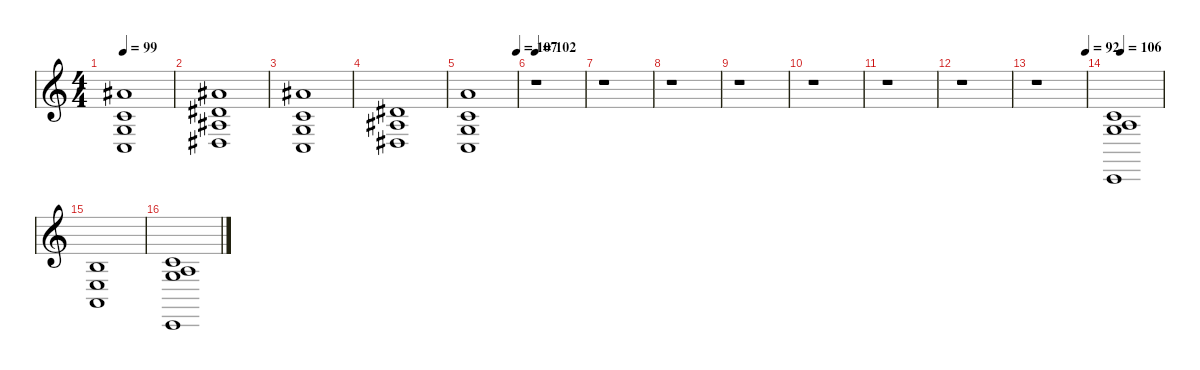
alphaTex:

\defaultSystemsLayout 4
\hideDynamics
\bracketExtendMode nobrackets
\singleTrackTrackNamePolicy hidden
\multiTrackTrackNamePolicy hidden
\firstSystemTrackNameMode fullname
\firstSystemTrackNameOrientation horizontal
\otherSystemsTrackNameOrientation horizontal
\track ("Synth" "vln.") {instrument stringensemble1}
\staff {score}
\tuning (E4 C4 G3 C3 G2 C2)
\ts (4 4)
\tempo 99
\clef g2
\ks c
(15.3{acc #} 12.4 12.5 12.6).1{dy f beam Up} |
(15.3{acc #} 15.4{acc #} 15.5{acc #} 15.6{acc #}).1{beam Up} |
(15.3{acc #} 12.4 12.5 12.6).1{beam Up} |
(15.4{acc #} 15.5{acc #} 15.6{acc #}).1{beam Up} |
\tempo (107 1)
(14.3 12.4 12.5 12.6).1{beam Up} |
\tempo 102
r.1{beam Down} |
r.1{beam Down} |
r.1{beam Down} |
r.1{beam Down} |
r.1{beam Down} |
r.1{beam Down} |
r.1{beam Down} |
\tempo (92 1)
r.1{beam Down} |
\tempo 106
(5.3 9.4 12.5 0.6).1{beam Up} |
(11.4 9.5 9.6).1{beam Up} |
(5.3 9.4 12.5 0.6).1{beam Up}
